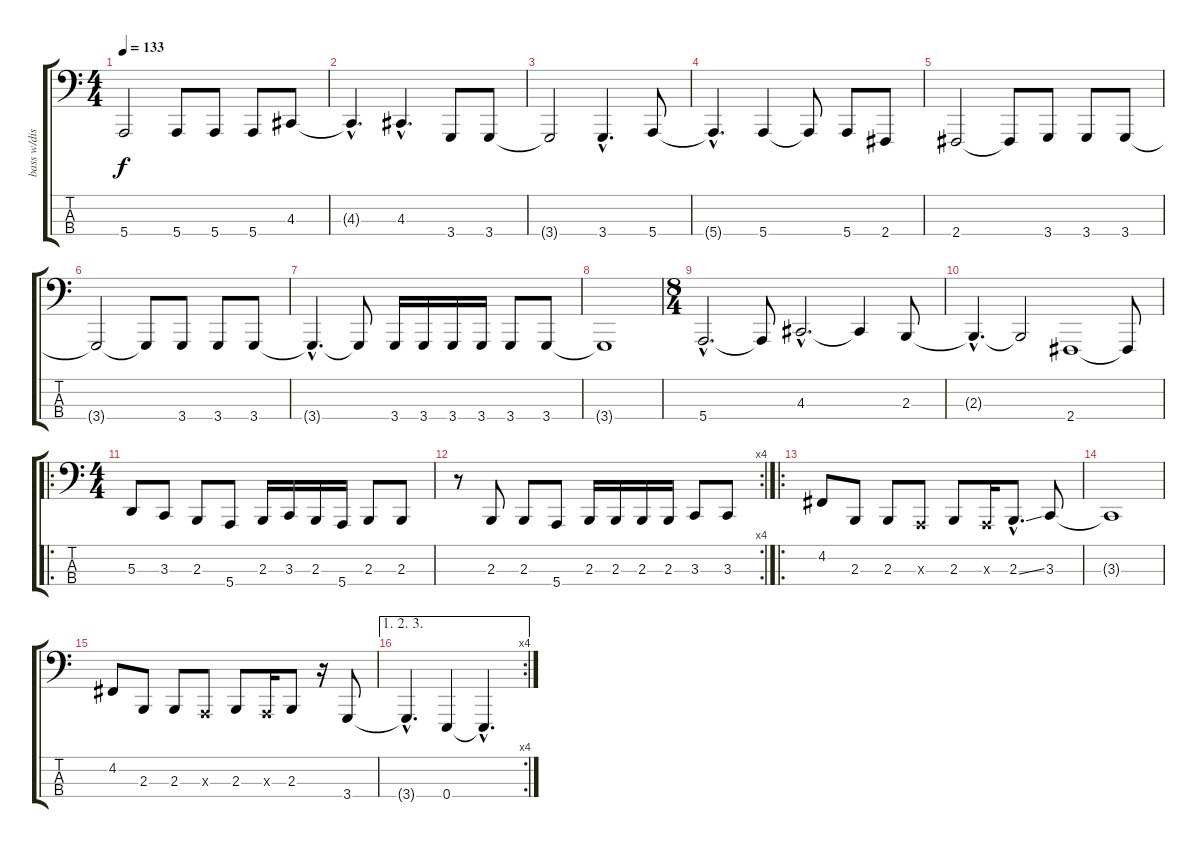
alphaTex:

\track ("bass w/dist" "bass w/dis") {instrument lead8bassandlead}
\staff {score tabs}
\tuning (G2 D2 A1 E1) {hide}
\ts (4 4)
\tempo 133
\clef f4
\ks c
5.4{t}.2{dy f} 5.4.8 5.4.8 5.4.8 4.3.8 |
4.3{hac t}.4{d} 4.3{hac}.4{d} 3.4.8 3.4.8 |
3.4{t}.2 3.4{hac}.4{d} 5.4.8 |
5.4{hac t}.4{d} 5.4.4 5.4{t}.8 5.4.8 2.4.8 |
2.4.2 2.4{t}.8 3.4.8 3.4.8 3.4.8 |
3.4{t}.2 3.4{t}.8 3.4.8 3.4.8 3.4.8 |
3.4{hac t}.4{d} 3.4{t}.8 3.4.16 3.4.16 3.4.16 3.4.16 3.4.8 3.4.8 |
3.4{t}.1 |
\ts (8 4)
5.4{hac}.2{d} 5.4{t}.8 4.3{hac}.2{d} 4.3{t}.4 2.3.8 |
2.3{hac t}.4{d} 2.3{t}.2 2.4.1 2.4{t}.8 |
\ro
\ts (4 4)
5.3.8 3.3.8 2.3.8 5.4.8 2.3.16 3.3.16 2.3.16 5.4.16 2.3.8 2.3.8 |
\rc 4
r.8 2.3.8 2.3.8 5.4.8 2.3.16 2.3.16 2.3.16 2.3.16 3.3.8 3.3.8 |
\ro
4.2.8 2.3.8 2.3.8 0.3{x}.8 2.3.8 0.3{x}.16 2.3{ss hac}.8{d} 3.3.8 |
3.3{t}.1 |
4.2.8 2.3.8 2.3.8 0.3{x}.8 2.3.8 0.3{x}.16 2.3.8 r.16 3.4.8 |
\ae (1 2 3)
\rc 4
3.4{hac t}.4{d} 0.4.4 0.4{hac t}.4{d}
